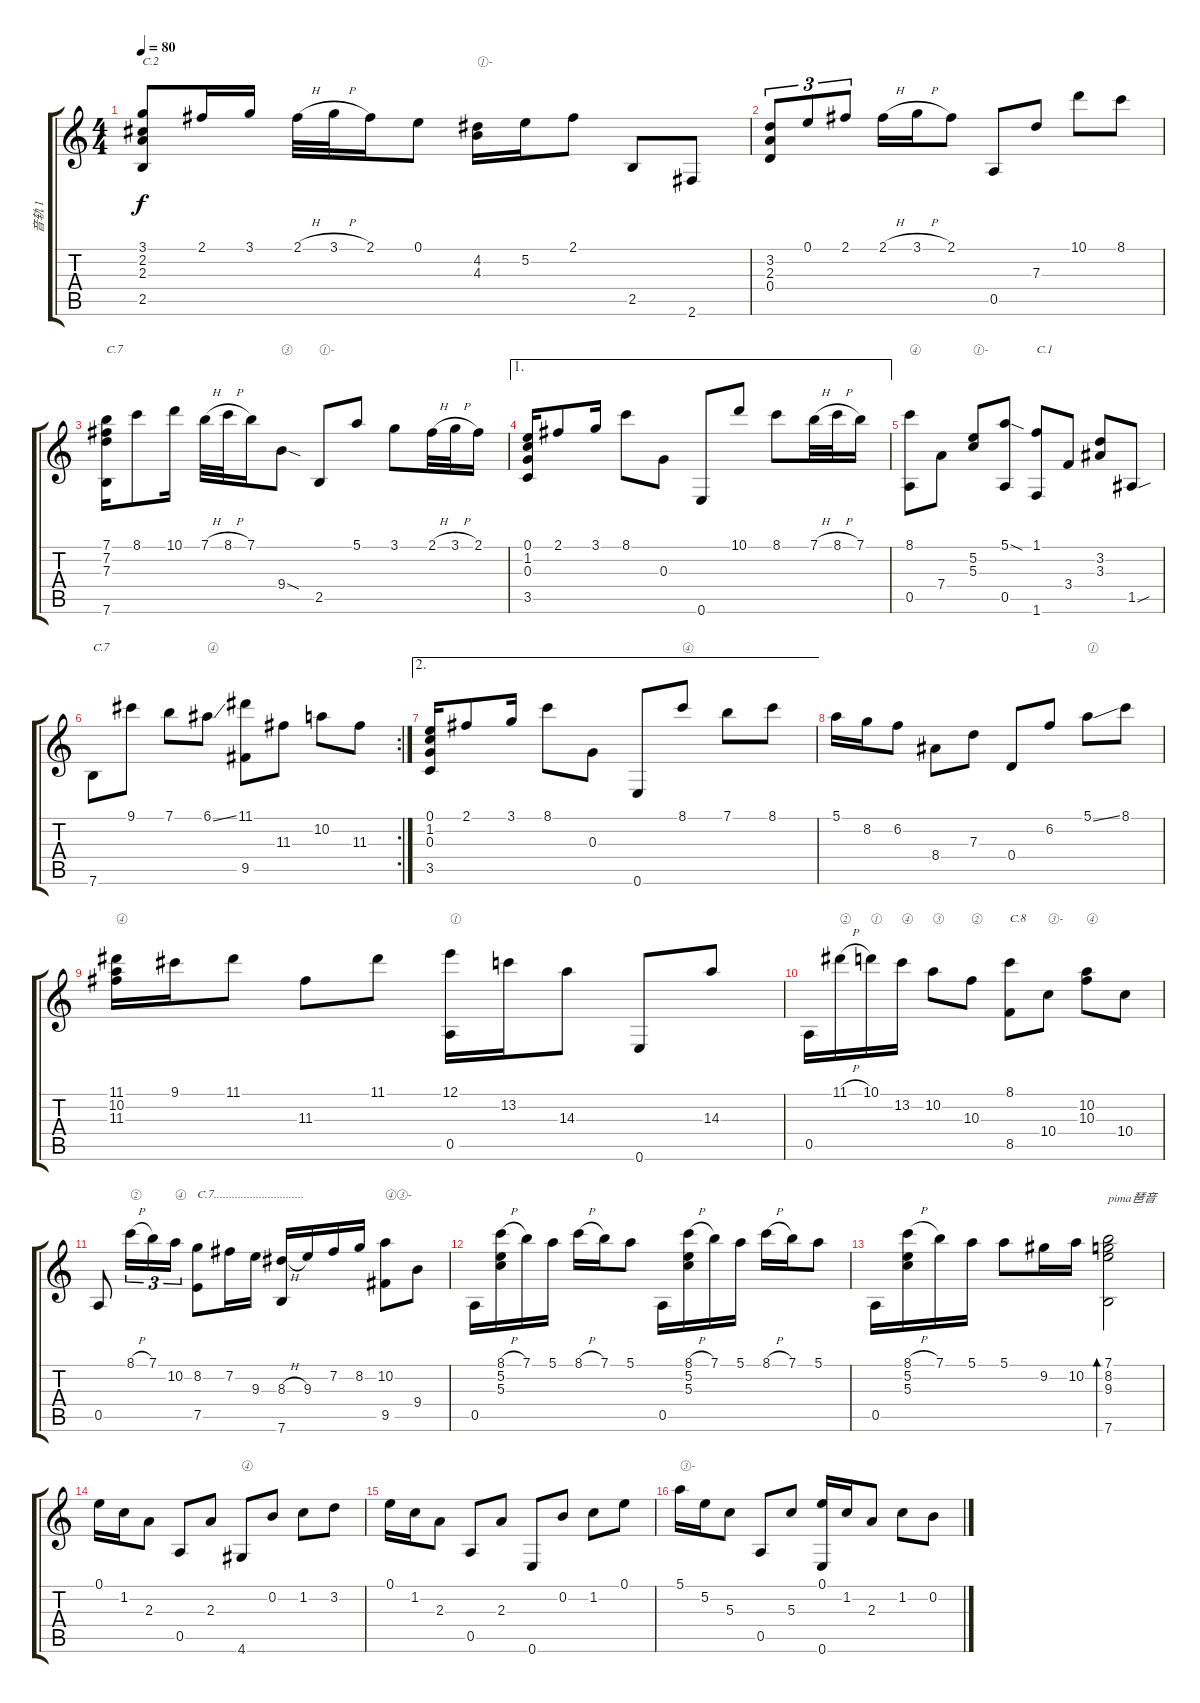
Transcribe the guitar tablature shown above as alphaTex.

\track ("音轨 1" "音轨 1") {instrument acousticguitarsteel}
\staff {score tabs}
\tuning (E4 B3 G3 D3 A2 E2) {hide}
\ts (4 4)
\tempo 80
\clef g2
\ks c
(3.1 2.2 2.3 2.5).8{txt "C.2" dy f} 2.1.16 3.1.16 2.1{h}.32 3.1{h}.32 2.1.16 0.1.8 (4.2 4.3).16{txt "①-"} 5.2.16 2.1.8 2.5.8 2.6.8 |
(3.2 2.3 0.4).8{tu (3 2)} 0.1.8{tu (3 2)} 2.1.8{tu (3 2)} 2.1{h}.16 3.1{h}.16 2.1.8 0.5.8 7.3.8 10.1.8 8.1.8 |
(7.1 7.2 7.3 7.6).16{txt "C.7"} 8.1.8 10.1.16 7.1{h}.32 8.1{h}.32 7.1.16 9.4{sod}.8{txt "③"} 2.5.8{txt "①-"} 5.1.8 3.1.8 2.1{h}.32 3.1{h}.32 2.1.16 |
\ae 1
(0.1 1.2 0.3 3.5).16 2.1.8 3.1.16 8.1.8 0.3.8 0.6.8 10.1.8 8.1.8 7.1{h}.32 8.1{h}.32 7.1.16 |
(8.1 0.5).8{txt "④"} 7.4.8 (5.2 5.3).8{txt "①-"} (5.1{sod} 0.5).8 (1.1 1.6).8{txt "C.1"} 3.4.8 (3.2 3.3).8 1.5{sou}.8 |
\rc 2
7.6.8{txt "C.7"} 9.1.8 7.1.8 6.1{ss}.8{txt "④"} (11.1 9.5).8 11.3.8 10.2.8 11.3.8 |
\ae 2
(0.1 1.2 0.3 3.5).16 2.1.8 3.1.16 8.1.8 0.3.8 0.6.8 8.1.8{txt "④"} 7.1.8 8.1.8 |
5.1.16 8.2.16 6.2.8 8.4.8 7.3.8 0.4.8 6.2.8 5.1{ss}.8{txt "①"} 8.1.8 |
(11.1 10.2 11.3).16{txt "④"} 9.1.16 11.1.8 11.3.8 11.1.8 (12.1 0.5).16{txt "①"} 13.2.16 14.3.8 0.6.8 14.3.8 |
0.5.16 11.1{h}.16{txt "②"} 10.1.16{txt "①"} 13.2.16{txt "④"} 10.2.8{txt "③"} 10.3.8{txt "②"} (8.1 8.5).8{txt "C.8"} 10.4.8{txt "③-"} (10.2 10.3).8{txt "④"} 10.4.8 |
0.5.8 8.1{h}.16{tu (3 2) txt "②"} 7.1.16{tu (3 2)} 10.2.16{tu (3 2) txt "④"} (8.2 7.5).8{txt "C.7.............................."} 7.2.16 9.3.16 (8.3{h} 7.6).16 9.3.16 7.2.16 8.2.16 (10.2 9.5).8{txt "④③-"} 9.4.8 |
0.5.16 (8.1{h} 5.2 5.3).16 7.1.16 5.1.16 8.1{h}.16 7.1.16 5.1.8 0.5.16 (8.1{h} 5.2 5.3).16 7.1.16 5.1.16 8.1{h}.16 7.1.16 5.1.8{txt ""} |
0.5.16 (8.1{h} 5.2 5.3).16 7.1.16 5.1.16 5.1.8 9.2.16 10.2.16 (7.1 8.2 9.3 7.6).2{bd 240 txt "pima琶音"} |
0.1.16 1.2.16 2.3.8 0.5.8 2.3.8 4.6.8{txt "④"} 0.2.8 1.2.8 3.2.8 |
0.1.16 1.2.16 2.3.8 0.5.8 2.3.8 0.6.8 0.2.8 1.2.8 0.1.8 |
5.1.16{txt "③-"} 5.2.16 5.3.8 0.5.8 5.3.8 (0.1 0.6).16 1.2.16 2.3.8 1.2.8 0.2.8
